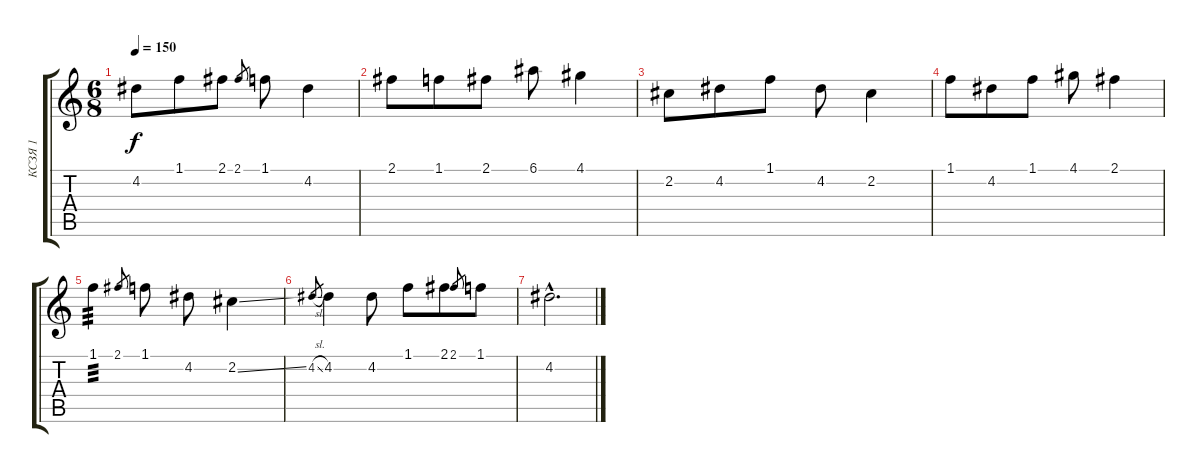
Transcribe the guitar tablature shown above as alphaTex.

\track ("КСЗЯ 1" "КСЗЯ 1") {instrument acousticguitarnylon}
\staff {score tabs}
\tuning (E4 B3 G3 D3 A2 E2) {hide}
\ts (6 8)
\tempo 150
\clef g2
\ks c
4.2.8{dy f instrument acousticguitarnylon} 1.1.8 2.1.8 2.1.8{gr} 1.1.8 4.2.4 |
2.1.8 1.1.8 2.1.8 6.1.8 4.1.4 |
2.2.8 4.2.8 1.1.8 4.2.8 2.2.4 |
1.1.8 4.2.8 1.1.8 4.1.8 2.1.4 |
1.1.4{tp 3} 2.1.8{gr} 1.1.8 4.2.8 2.2{ss}.4 |
4.2{sl}.8{gr} 4.2.4 4.2.8 1.1.8 2.1.8 2.1.8{gr} 1.1.8 |
4.2{hac}.2{d}
